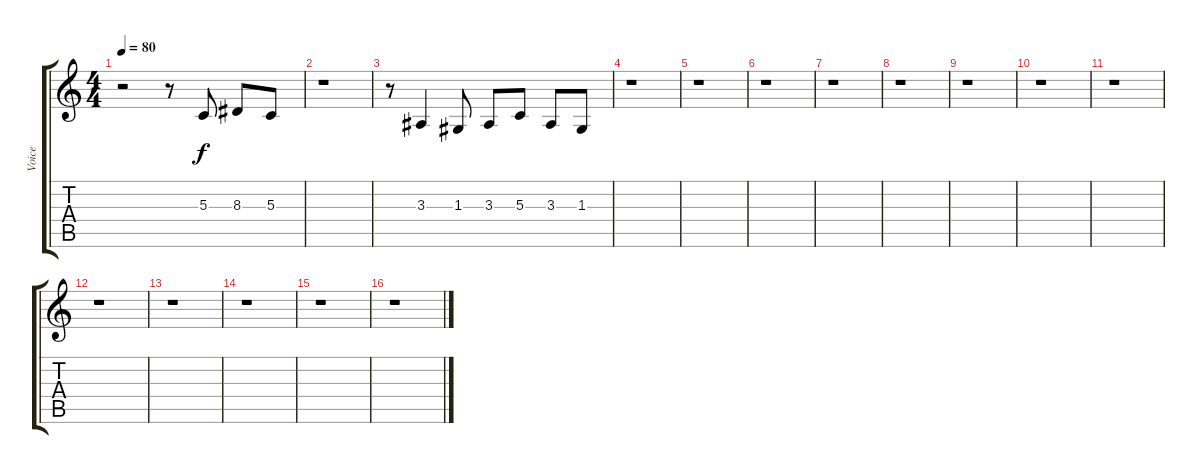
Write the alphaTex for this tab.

\track ("Voice" "Voice") {instrument clarinet}
\staff {score tabs}
\tuning (E4 B3 G3 D3 A2 E2) {hide}
\ts (4 4)
\tempo 80
\clef g2
\ks c
r.2{dy f} r.8 5.3.8 8.3.8 5.3.8 |
r.1 |
r.8 3.3.4 1.3.8 3.3.8 5.3.8 3.3.8 1.3.8 |
r.1 |
r.1 |
r.1 |
r.1 |
r.1 |
r.1 |
r.1 |
r.1 |
r.1 |
r.1 |
r.1 |
r.1 |
r.1
